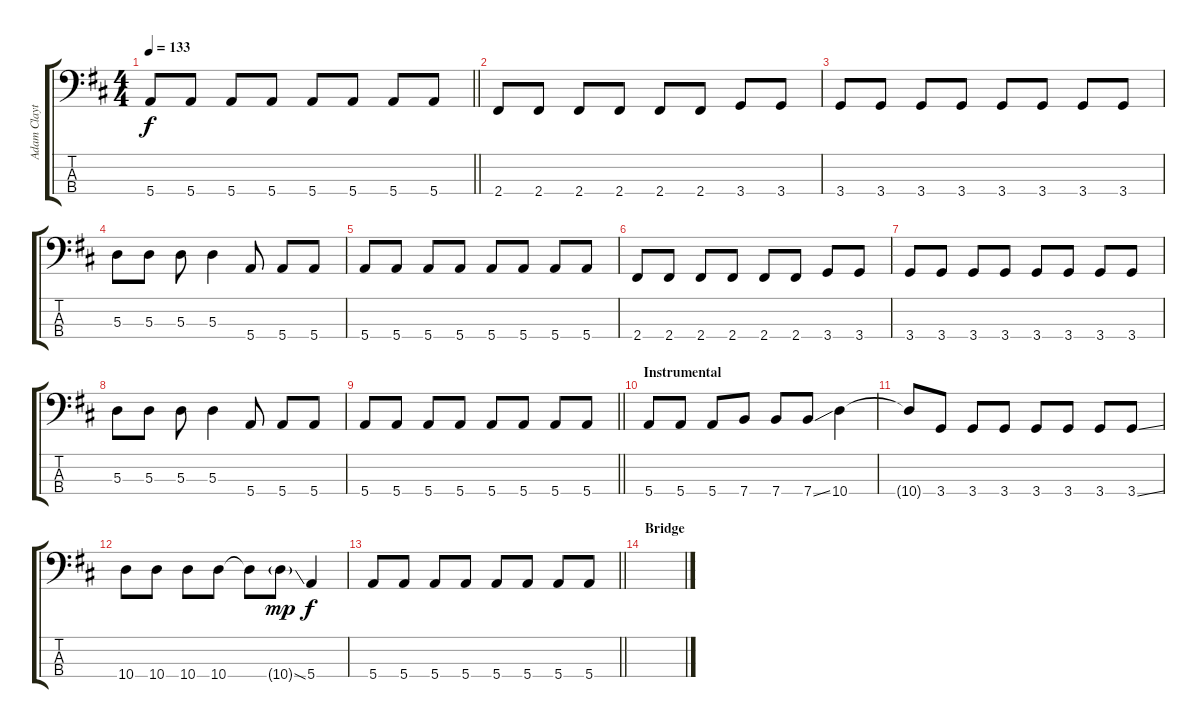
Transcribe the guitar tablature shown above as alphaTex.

\track ("Adam Clayton" "Adam Clayt") {instrument electricbasspick}
\staff {score tabs}
\tuning (G2 D2 A1 E1) {hide}
\ts (4 4)
\tempo 133
\clef f4
\barLineRight lightlight
\ks d
5.4.8{dy f} 5.4.8 5.4.8 5.4.8 5.4.8 5.4.8 5.4.8 5.4.8 |
2.4.8 2.4.8 2.4.8 2.4.8 2.4.8 2.4.8 3.4.8 3.4.8 |
3.4.8 3.4.8 3.4.8 3.4.8 3.4.8 3.4.8 3.4.8 3.4.8 |
5.3.8 5.3.8 5.3.8 5.3.4 5.4.8 5.4.8 5.4.8 |
5.4.8 5.4.8 5.4.8 5.4.8 5.4.8 5.4.8 5.4.8 5.4.8 |
2.4.8 2.4.8 2.4.8 2.4.8 2.4.8 2.4.8 3.4.8 3.4.8 |
3.4.8 3.4.8 3.4.8 3.4.8 3.4.8 3.4.8 3.4.8 3.4.8 |
5.3.8 5.3.8 5.3.8 5.3.4 5.4.8 5.4.8 5.4.8 |
\barLineRight lightlight
5.4.8 5.4.8 5.4.8 5.4.8 5.4.8 5.4.8 5.4.8 5.4.8 |
\section ("" "Instrumental")
5.4.8 5.4.8 5.4.8 7.4.8 7.4.8 7.4{ss}.8 10.4.4 |
10.4{t}.8 3.4.8 3.4.8 3.4.8 3.4.8 3.4.8 3.4.8 3.4{ss}.8 |
10.4.8 10.4.8 10.4.8 10.4.8 10.4{t}.8 10.4{ss g}.8{dy mp} 5.4.4{dy f} |
\barLineRight lightlight
5.4.8 5.4.8 5.4.8 5.4.8 5.4.8 5.4.8 5.4.8 5.4.8 |
\section ("" "Bridge")
